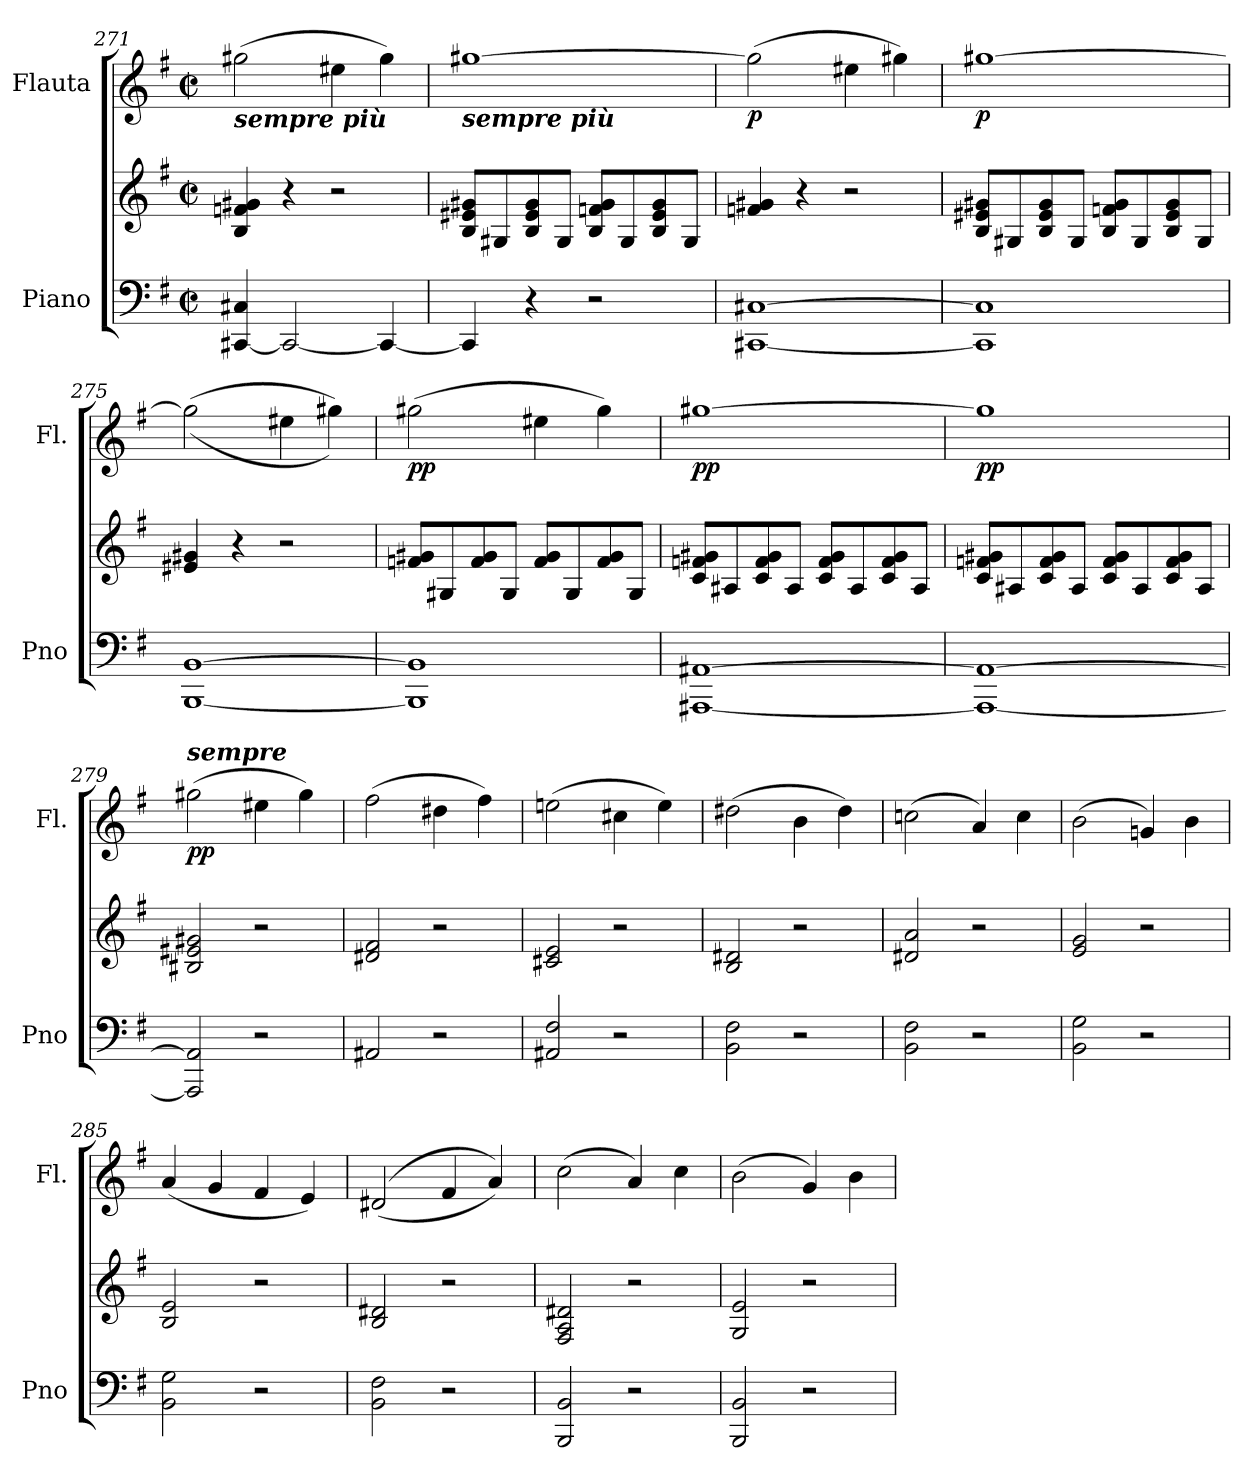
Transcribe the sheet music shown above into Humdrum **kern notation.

**kern	**kern	**kern	**dynam
*part2	*part2	*part1	*part1
*staff3	*staff2	*staff1	*staff1
*I"Piano	*	*I"Flauta	*
*I'Pno	*	*I'Fl.	*
*clefF4	*clefG2	*clefG2	*
*k[f#]	*k[f#]	*k[f#]	*
*M2/2	*M2/2	*M2/2	*
*met(c|)	*met(c|)	*met(c|)	*
=271	=271	=271	=271
!	!	!LO:TX:b:Bi:t=sempre più	!
[4CC#X/ 4C#X/	4B/ 4fn/ 4g#X/	(2gg#X\	.
2CC#/_	4r	.	.
.	2r	4ee#X\	.
4CC#/_	.	4gg#\)	.
=272	=272	=272	=272
!	!	!LO:TX:b:Bi:t=sempre più	!
4CC#/]	8B/ 8e#X/ 8g#X/L	[1gg#X	.
.	8G#X/	.	.
4r	8B/ 8e#/ 8g#/	.	.
.	8G#/J	.	.
2r	8B/ 8fn/ 8g#/L	.	.
.	8G#/	.	.
.	8B/ 8e#/ 8g#/	.	.
.	8G#/J	.	.
=273	=273	=273	=273
!	!	!	!LO:DY:b
[1CC#X [1C#X	4fn/ 4g#X/	(2gg#\]	p
.	4r	.	.
.	2r	4ee#X\	.
.	.	4gg#X\)	.
!!LO:PB:g=z
=274	=274	=274	=274
!	!	!	!LO:DY:b
1CC#] 1C#]	8B/ 8e#X/ 8g#X/L	[1gg#X	p
.	8G#X/	.	.
.	8B/ 8e#/ 8g#/	.	.
.	8G#/J	.	.
.	8B/ 8fn/ 8g#/L	.	.
.	8G#/	.	.
.	8B/ 8e#/ 8g#/	.	.
.	8G#/J	.	.
=275	=275	=275	=275
[1BBB [1BB	4e#X/ 4g#X/	((2gg#\]	.
.	4r	.	.
.	2r	4ee#X\	.
.	.	4gg#X\))	.
=276	=276	=276	=276
!	!	!	!LO:DY:b
1BBB] 1BB]	8fn/ 8g#X/L	(2gg#X\	pp
.	8G#X/	.	.
.	8f/ 8g#/	.	.
.	8G#/J	.	.
.	8f/ 8g#/L	4ee#X\	.
.	8G#/	.	.
.	8f/ 8g#/	4gg#\)	.
.	8G#/J	.	.
!!LO:LB:g=z
=277	=277	=277	=277
!	!	!	!LO:DY:b
[1AAA#X [1AA#X	8c/ 8fn/ 8g#X/L	[1gg#X	pp
.	8A#X/	.	.
.	8c/ 8f/ 8g#/	.	.
.	8A#/J	.	.
.	8c/ 8f/ 8g#/L	.	.
.	8A#/	.	.
.	8c/ 8f/ 8g#/	.	.
.	8A#/J	.	.
=278	=278	=278	=278
!	!	!	!LO:DY:b
1AAA#_ 1AA#_	8c/ 8fn/ 8g#X/L	1gg#]	pp
.	8A#X/	.	.
.	8c/ 8f/ 8g#/	.	.
.	8A#/J	.	.
.	8c/ 8f/ 8g#/L	.	.
.	8A#/	.	.
.	8c/ 8f/ 8g#/	.	.
.	8A#/J	.	.
=279	=279	=279	=279
!	!	!LO:TX:a:Bi:t=sempre	!
!	!	!	!LO:DY:b
2AAA#/] 2AA#/]	2B#X/ 2e#X/ 2g#X/	(2gg#X\	pp
2r	2r	4ee#X\	.
.	.	4gg#\)	.
=280	=280	=280	=280
2AA#X/	2d#X/ 2f#/	(2ff#\	.
2r	2r	4dd#X\	.
.	.	4ff#\)	.
!!LO:LB:g=z
=281	=281	=281	=281
2AA#X/ 2F#/	2c#X/ 2e/	(2een\	.
2r	2r	4cc#X\	.
.	.	4ee\)	.
=282	=282	=282	=282
2BB\ 2F#\	2B/ 2d#X/	(2dd#X\	.
2r	2r	4b\	.
.	.	4dd#\)	.
=283	=283	=283	=283
2BB\ 2F#\	2d#X/ 2a/	(2ccn\	.
2r	2r	4a/)	.
.	.	4cc\	.
=284	=284	=284	=284
2BB\ 2G\	2e/ 2g/	(2b\	.
2r	2r	4gn/)	.
.	.	4b\	.
=285	=285	=285	=285
2BB\ 2G\	2B/ 2e/	(4a/	.
.	.	4g/	.
2r	2r	4f#/	.
.	.	4e/)	.
=286	=286	=286	=286
2BB\ 2F#\	2B/ 2d#X/	((2d#X/	.
2r	2r	4f#/	.
.	.	4a/))	.
=287	=287	=287	=287
2BBB/ 2BB/	2F#/ 2A/ 2d#X/	(2cc\	.
2r	2r	4a/)	.
.	.	4cc\	.
=288	=288	=288	=288
2BBB/ 2BB/	2G/ 2e/	(2b\	.
2r	2r	4g/)	.
.	.	4b\	.
=	=	=	=
*-	*-	*-	*-
